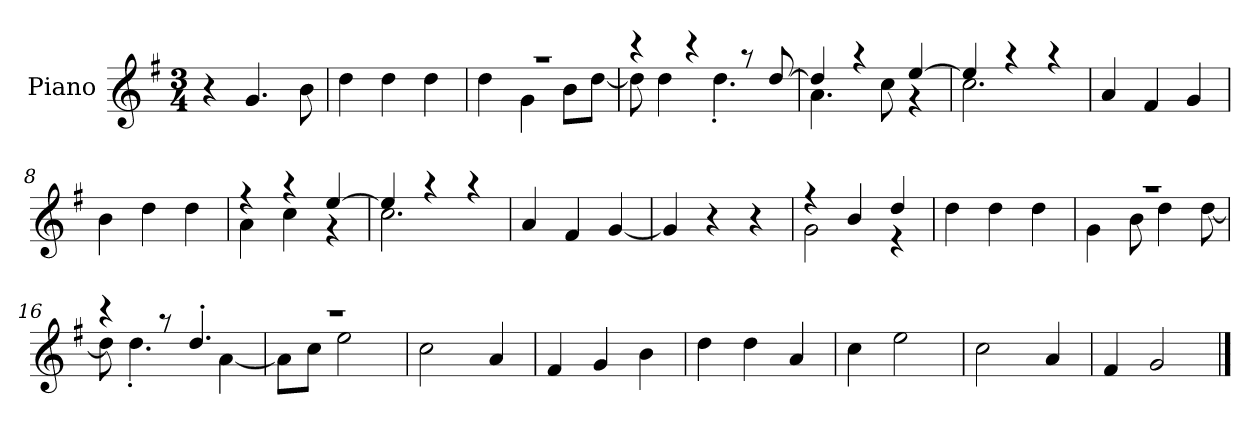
**kern
*part1
*staff1
*I"Piano
*I'P-no
*clefG2
*k[f#]
*M3/4
*MM178
=1
4r
4.g/
8b\
=2
4dd\
4dd\
4dd\
=3
*^
2.r	4dd\
.	4g\
.	8b\L
.	[8dd\J
=4	=4
4r	8dd\]
.	4dd\
4r	.
.	4.dd'\
8r	.
[8dd/	.
=5	=5
4dd/]	4.a\
4r	.
.	8cc\
[4ee/	4r
=6	=6
4ee/]	2.cc\
4r	.
4r	.
*v	*v
=7
4a/
4f#/
4g/
=8
4b\
4dd\
4dd\
=9
*^
4r	4a\
4r	4cc\
[4ee/	4r
!!LO:LB:g=z	!!
=10	=10
4ee/]	2.cc\
4r	.
4r	.
*v	*v
=11
4a/
4f#/
[4g/
=12
4g/]
4r
4r
=13
*^
4r	2g\
4b/	.
4dd/	4r
*v	*v
=14
4dd\
4dd\
4dd\
=15
*^
2.r	4g\
.	8b\
.	4dd\
.	[8dd\
=16	=16
4r	8dd\]
.	4.dd'\
8r	.
4.dd'/	.
.	[4a\
=17	=17
2.r	8a\L]
.	8cc\J
.	2ee\
*v	*v
=18
2cc\
4a/
=19
4f#/
4g/
4b\
=20
4dd\
4dd\
4a/
!!LO:LB:g=z
=21
4cc\
2ee\
=22
2cc\
4a/
=23
4f#/
2g/
==
*-
